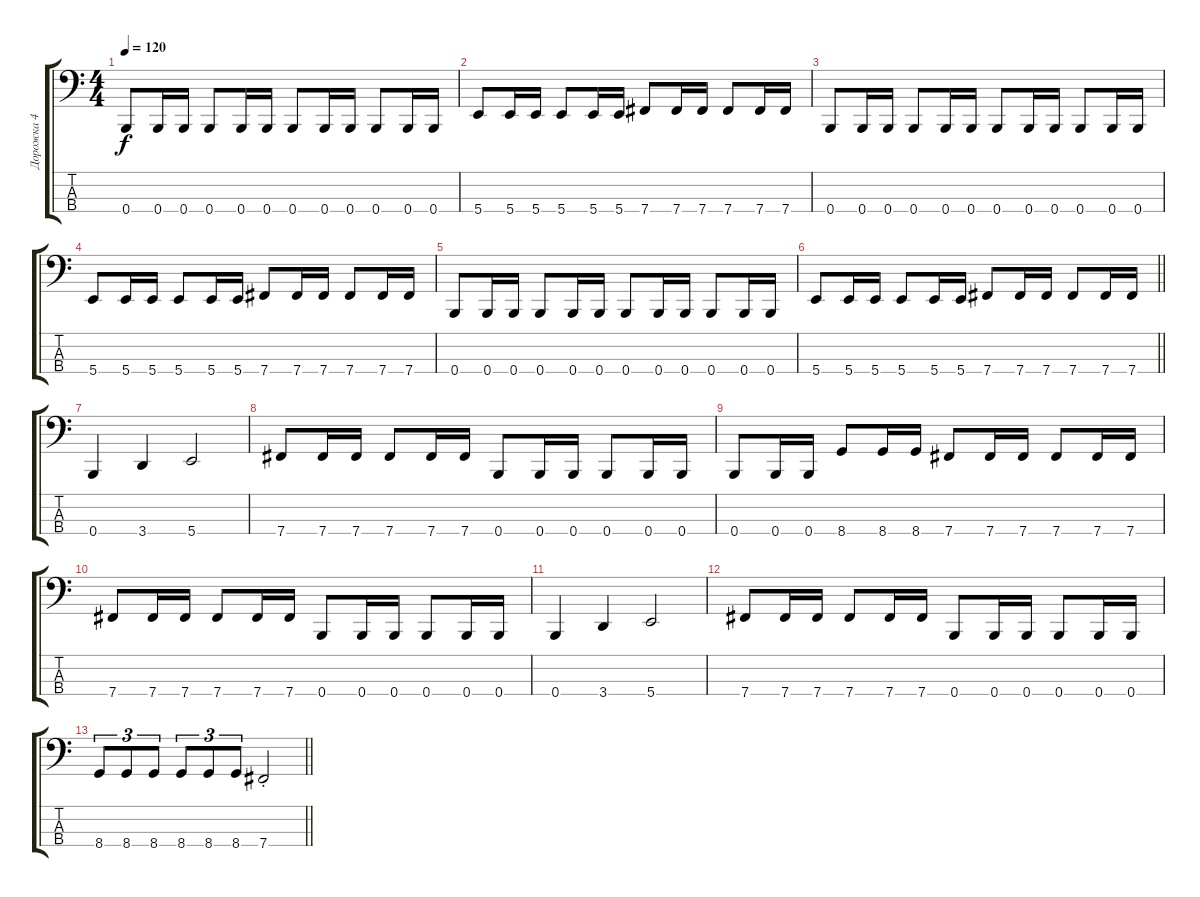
\track ("Дорожка 4" "Дорожка 4") {instrument electricbassfinger}
\staff {score tabs}
\tuning (D2 A1 E1 B0) {hide}
\ts (4 4)
\tempo 120
\clef f4
\ks c
0.4.8{dy f} 0.4.16 0.4.16 0.4.8 0.4.16 0.4.16 0.4.8 0.4.16 0.4.16 0.4.8 0.4.16 0.4.16 |
5.4.8 5.4.16 5.4.16 5.4.8 5.4.16 5.4.16 7.4.8 7.4.16 7.4.16 7.4.8 7.4.16 7.4.16 |
0.4.8 0.4.16 0.4.16 0.4.8 0.4.16 0.4.16 0.4.8 0.4.16 0.4.16 0.4.8 0.4.16 0.4.16 |
5.4.8 5.4.16 5.4.16 5.4.8 5.4.16 5.4.16 7.4.8 7.4.16 7.4.16 7.4.8 7.4.16 7.4.16 |
0.4.8 0.4.16 0.4.16 0.4.8 0.4.16 0.4.16 0.4.8 0.4.16 0.4.16 0.4.8 0.4.16 0.4.16 |
\barLineRight lightlight
5.4.8 5.4.16 5.4.16 5.4.8 5.4.16 5.4.16 7.4.8 7.4.16 7.4.16 7.4.8 7.4.16 7.4.16 |
0.4.4 3.4.4 5.4.2 |
7.4.8 7.4.16 7.4.16 7.4.8 7.4.16 7.4.16 0.4.8 0.4.16 0.4.16 0.4.8 0.4.16 0.4.16 |
0.4.8 0.4.16 0.4.16 8.4.8 8.4.16 8.4.16 7.4.8 7.4.16 7.4.16 7.4.8 7.4.16 7.4.16 |
7.4.8 7.4.16 7.4.16 7.4.8 7.4.16 7.4.16 0.4.8 0.4.16 0.4.16 0.4.8 0.4.16 0.4.16 |
0.4.4 3.4.4 5.4.2 |
7.4.8 7.4.16 7.4.16 7.4.8 7.4.16 7.4.16 0.4.8 0.4.16 0.4.16 0.4.8 0.4.16 0.4.16 |
\barLineRight lightlight
8.4.8{tu (3 2)} 8.4.8{tu (3 2)} 8.4.8{tu (3 2)} 8.4.8{tu (3 2)} 8.4.8{tu (3 2)} 8.4.8{tu (3 2)} 7.4{st}.2
